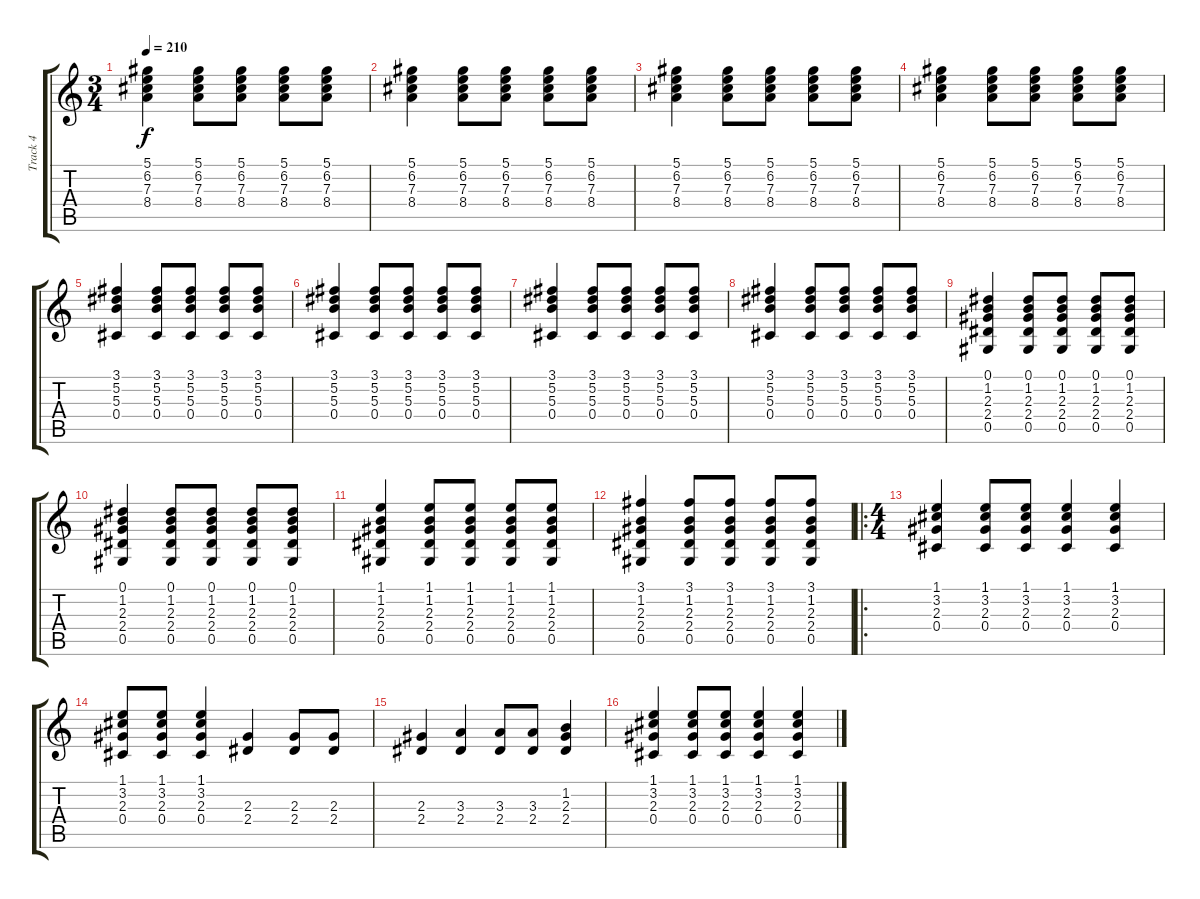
\track ("Track 4" "Track 4") {instrument distortionguitar}
\staff {score tabs}
\tuning (Eb4 Bb3 Gb3 Db3 Ab2 Eb2) {hide}
\ts (3 4)
\tempo 210
\clef g2
\ks c
(5.1 6.2 7.3 8.4).4{dy f} (5.1 6.2 7.3 8.4).8 (5.1 6.2 7.3 8.4).8 (5.1 6.2 7.3 8.4).8 (5.1 6.2 7.3 8.4).8 |
(5.1 6.2 7.3 8.4).4 (5.1 6.2 7.3 8.4).8 (5.1 6.2 7.3 8.4).8 (5.1 6.2 7.3 8.4).8 (5.1 6.2 7.3 8.4).8 |
(5.1 6.2 7.3 8.4).4 (5.1 6.2 7.3 8.4).8 (5.1 6.2 7.3 8.4).8 (5.1 6.2 7.3 8.4).8 (5.1 6.2 7.3 8.4).8 |
(5.1 6.2 7.3 8.4).4 (5.1 6.2 7.3 8.4).8 (5.1 6.2 7.3 8.4).8 (5.1 6.2 7.3 8.4).8 (5.1 6.2 7.3 8.4).8 |
(3.1 5.2 5.3 0.4).4 (3.1 5.2 5.3 0.4).8 (3.1 5.2 5.3 0.4).8 (3.1 5.2 5.3 0.4).8 (3.1 5.2 5.3 0.4).8 |
(3.1 5.2 5.3 0.4).4 (3.1 5.2 5.3 0.4).8 (3.1 5.2 5.3 0.4).8 (3.1 5.2 5.3 0.4).8 (3.1 5.2 5.3 0.4).8 |
(3.1 5.2 5.3 0.4).4 (3.1 5.2 5.3 0.4).8 (3.1 5.2 5.3 0.4).8 (3.1 5.2 5.3 0.4).8 (3.1 5.2 5.3 0.4).8 |
(3.1 5.2 5.3 0.4).4 (3.1 5.2 5.3 0.4).8 (3.1 5.2 5.3 0.4).8 (3.1 5.2 5.3 0.4).8 (3.1 5.2 5.3 0.4).8 |
(0.1 1.2 2.3 2.4 0.5).4 (0.1 1.2 2.3 2.4 0.5).8 (0.1 1.2 2.3 2.4 0.5).8 (0.1 1.2 2.3 2.4 0.5).8 (0.1 1.2 2.3 2.4 0.5).8 |
(0.1 1.2 2.3 2.4 0.5).4 (0.1 1.2 2.3 2.4 0.5).8 (0.1 1.2 2.3 2.4 0.5).8 (0.1 1.2 2.3 2.4 0.5).8 (0.1 1.2 2.3 2.4 0.5).8 |
(1.1 1.2 2.3 2.4 0.5).4 (1.1 1.2 2.3 2.4 0.5).8 (1.1 1.2 2.3 2.4 0.5).8 (1.1 1.2 2.3 2.4 0.5).8 (1.1 1.2 2.3 2.4 0.5).8 |
(3.1 1.2 2.3 2.4 0.5).4 (3.1 1.2 2.3 2.4 0.5).8 (3.1 1.2 2.3 2.4 0.5).8 (3.1 1.2 2.3 2.4 0.5).8 (3.1 1.2 2.3 2.4 0.5).8 |
\ro
\ts (4 4)
(1.1 3.2 2.3 0.4).4 (1.1 3.2 2.3 0.4).8 (1.1 3.2 2.3 0.4).8 (1.1 3.2 2.3 0.4).4 (1.1 3.2 2.3 0.4).4 |
(1.1 3.2 2.3 0.4).8 (1.1 3.2 2.3 0.4).8 (1.1 3.2 2.3 0.4).4 (2.3 2.4).4 (2.3 2.4).8 (2.3 2.4).8 |
(2.3 2.4).4 (3.3 2.4).4 (3.3 2.4).8 (3.3 2.4).8 (1.2 2.3 2.4).4 |
(1.1 3.2 2.3 0.4).4 (1.1 3.2 2.3 0.4).8 (1.1 3.2 2.3 0.4).8 (1.1 3.2 2.3 0.4).4 (1.1 3.2 2.3 0.4).4
